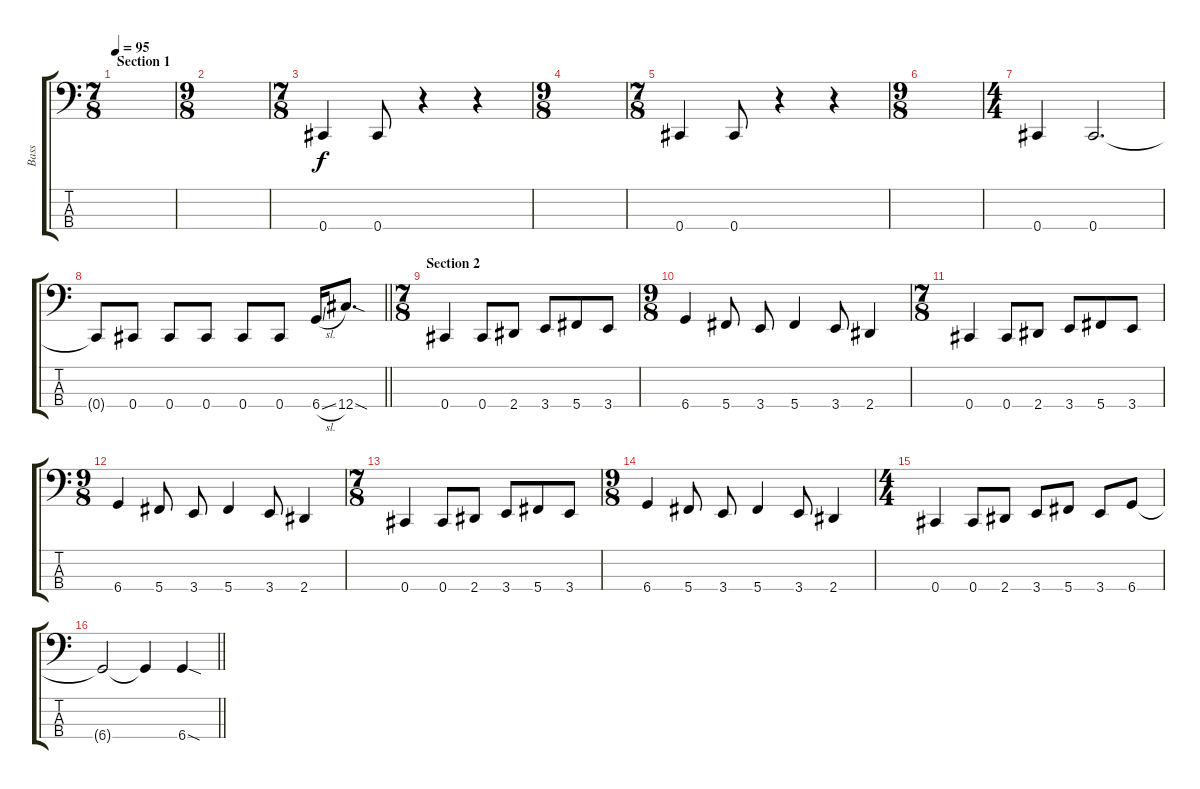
\track ("Bass" "Bass") {instrument electricbassfinger}
\staff {score tabs}
\tuning (E2 B1 Gb1 Db1) {hide}
\ts (7 8)
\section ("" "Section 1")
\tempo 95
\clef f4
\ks c
|
\ts (9 8)
|
\ts (7 8)
0.4.4 0.4.8 r.4 r.4 |
\ts (9 8)
|
\ts (7 8)
0.4.4 0.4.8 r.4 r.4 |
\ts (9 8)
|
\ts (4 4)
0.4.4 0.4.2{d} |
\barLineRight lightlight
0.4{t}.8 0.4.8 0.4.8 0.4.8 0.4.8 0.4.8 6.4{sl}.16 12.4{sod}.8{d} |
\ts (7 8)
\section ("" "Section 2")
0.4.4 0.4.8 2.4.8 3.4.8 5.4.8 3.4.8 |
\ts (9 8)
6.4.4 5.4.8 3.4.8 5.4.4 3.4.8 2.4.4 |
\ts (7 8)
0.4.4 0.4.8 2.4.8 3.4.8 5.4.8 3.4.8 |
\ts (9 8)
6.4.4 5.4.8 3.4.8 5.4.4 3.4.8 2.4.4 |
\ts (7 8)
0.4.4 0.4.8 2.4.8 3.4.8 5.4.8 3.4.8 |
\ts (9 8)
6.4.4 5.4.8 3.4.8 5.4.4 3.4.8 2.4.4 |
\ts (4 4)
0.4.4 0.4.8 2.4.8 3.4.8 5.4.8 3.4.8 6.4.8 |
\barLineRight lightlight
6.4{t}.2 6.4{t}.4 6.4{sod}.4
